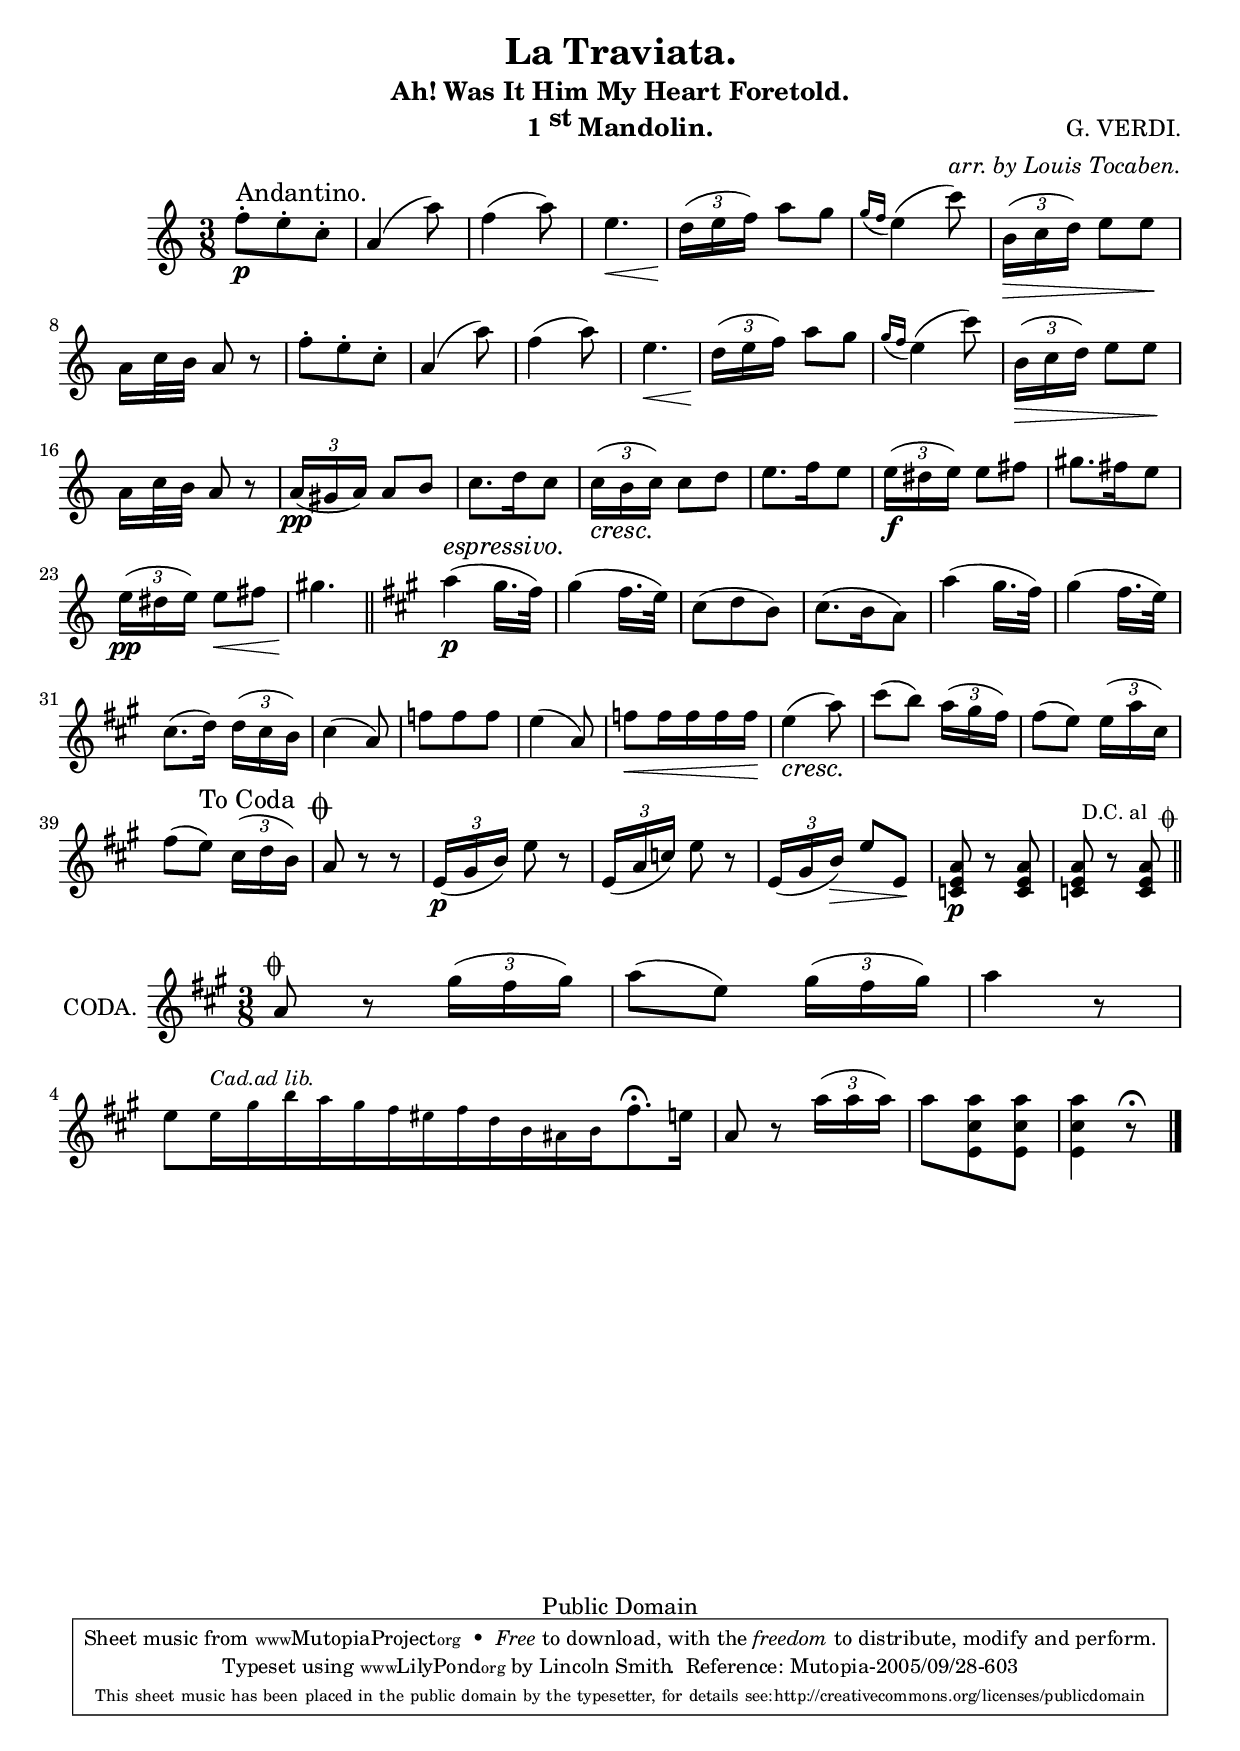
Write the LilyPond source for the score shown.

\version "2.6.0"
\header {
  title = "La Traviata."
  subtitle = "Ah! Was It Him My Heart Foretold."
  composer = "G. VERDI."
  arranger = \markup \italic { "arr. by Louis Tocaben." }
  instrument = \markup { \bold { 1\raise #1.0 { st } Mandolin. } }
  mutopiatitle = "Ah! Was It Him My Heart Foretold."
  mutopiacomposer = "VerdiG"
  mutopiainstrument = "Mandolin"
  date = "1853"
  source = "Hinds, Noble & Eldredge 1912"
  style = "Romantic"
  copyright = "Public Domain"
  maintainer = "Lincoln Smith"
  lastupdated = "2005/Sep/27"
  
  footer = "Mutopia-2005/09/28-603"
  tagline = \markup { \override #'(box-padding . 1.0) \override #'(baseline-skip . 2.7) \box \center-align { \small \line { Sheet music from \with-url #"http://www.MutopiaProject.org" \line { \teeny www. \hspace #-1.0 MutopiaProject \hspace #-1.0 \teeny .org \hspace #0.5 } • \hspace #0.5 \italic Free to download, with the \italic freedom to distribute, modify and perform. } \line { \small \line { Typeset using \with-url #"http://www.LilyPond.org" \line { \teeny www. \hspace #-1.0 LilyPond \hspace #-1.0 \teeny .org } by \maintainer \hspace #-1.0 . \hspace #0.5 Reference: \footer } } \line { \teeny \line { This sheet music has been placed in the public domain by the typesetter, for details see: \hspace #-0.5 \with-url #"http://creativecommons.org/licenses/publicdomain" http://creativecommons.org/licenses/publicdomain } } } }
}

#(set-global-staff-size 20)

mainsection = \relative \new Staff {
    \key a \minor
    \time 3/8
    \clef treble

    \override TupletBracket  #'bracket-visibility = #'if-no-beam
    \override TupletBracket  #'direction = #up
    \override Score.SpacingSpanner  #'shortest-duration-space = #3.0

    \set Staff.midiInstrument = "tremolo strings"

    f'8-.\p^\markup \large { Andantino. } e-. c-. |
    a4 (a'8) |
    f4 (a8) |
    e4.\< |
    \times 2/3 { d16\! (e f) } a8[ g] |
    \appoggiatura { g16[ f] } e4 (c'8) |
    \times 2/3 { b,16\> (c d) } e8[ e\!] |
    a,16[ c32 b] a8 r |

    f'8-. e-. c-. |
    a4 (a'8) |
    f4 (a8) |
    e4.\< |
    \times 2/3 { d16\! (e f) } a8[ g] |
    \appoggiatura { g16[ f] } e4 (c'8) |
    \times 2/3 { b,16\> (c d) } e8[ e\!] |
    a,16[ c32 b] a8 r |

    \times 2/3 { a16\pp (gis a) } a8[ b] |
    c8. d16 c8 |
    \setTextCresc
    \times 2/3 { c16\< (b c)\! } c8[ d] |
    \setHairpinCresc
    e8. f16 e8 |
    \times 2/3 { e16\f (dis e) } e8[ fis] |
    gis8. fis16 e8 |
    \times 2/3 { e16\pp (dis e) } e8\<[ fis] |
    gis4.\!

    \bar "||"
    \key a \major

    a4\p^\markup { \hspace #0.0 \raise #0.5 { \italic \large {espressivo.} } } (gis16. fis32) |
    gis4 (fis16. e32) |
    cis8 (d b) |
    cis8. (b16 a8) |

    a'4 (gis16. fis32) |
    gis4 (fis16. e32) |
    cis8.[ (d16]) \times 2/3 { d (cis b) } |
    cis4 (a8) |

    f'8 f f |
    e4 (a,8) |
    f'8\< f16 f f f\! |
    \setTextCresc
    e4\< (a8\!) |
    \setHairpinCresc

    cis8[ (b)] \times 2/3 { a16 (gis fis) } |
    fis8[ (e)] \times 2/3 { e16 (a cis,) } |
    fis8[ (e)]^\markup \large { "To Coda " \musicglyph #"scripts.coda" } \times 2/3 { cis16 (d b) } |
    a8 r r |

    \times 2/3 { e16[\p (gis b]) } e8 r |
    \times 2/3 { e,16[ (a c]) } e8 r |
    \times 2/3 { e,16 (gis b\>) } e8[ e,\!] |

    \override Score.RehearsalMark #'break-visibility = #begin-of-line-invisible
    \chordmode { c:6^5\p r c:6^5 c:6^5 r c:6^5 }
    \once \override Score.RehearsalMark #'self-alignment-X = #right
    \mark \markup \small { "D.C. al " \musicglyph #"scripts.coda" }
    \bar "||"
  }


codasection = \relative \new Staff {
    \set Staff.instrument = "CODA."
    \key a \major
    \time 3/8
    \clef treble

    \override TupletBracket  #'bracket-visibility = #'if-no-beam
    \override TupletBracket  #'direction = #up
    \override Score.SpacingSpanner  #'shortest-duration-space = #3.0

    \set Staff.midiInstrument = "tremolo strings"

    a'8^\markup { \musicglyph #"scripts.coda" } r \times 2/3 { gis'16[ (fis gis]) } |
    a8[ (e]) \times 2/3 { gis16 (fis gis) } |
    a4 r8 |
    e8
    \cadenzaOn
    \tiny
    e16^\markup { \hspace #0.0 \raise #1.0 { \italic \small { Cad.ad lib.} } } gis b a gis fis eis fis
    d b ais b
    \normalsize
    \cadenzaOff
    \partial 8*2
    fis'8.\fermata e16 |
    a,8 r \times 2/3 { a'16[ (a a]) } |
    a8
    << a8 cis,8 e,8 >>
    << a'8 cis,8 e,8 >> |
    << a'4 cis,4 e,4 >>
    r8\fermata \bar "|."
  }


\score 
{
  \mainsection
  \layout { }
  \midi { \tempo 4=45 }
}

\score 
{
  \codasection
  \layout { }
}

